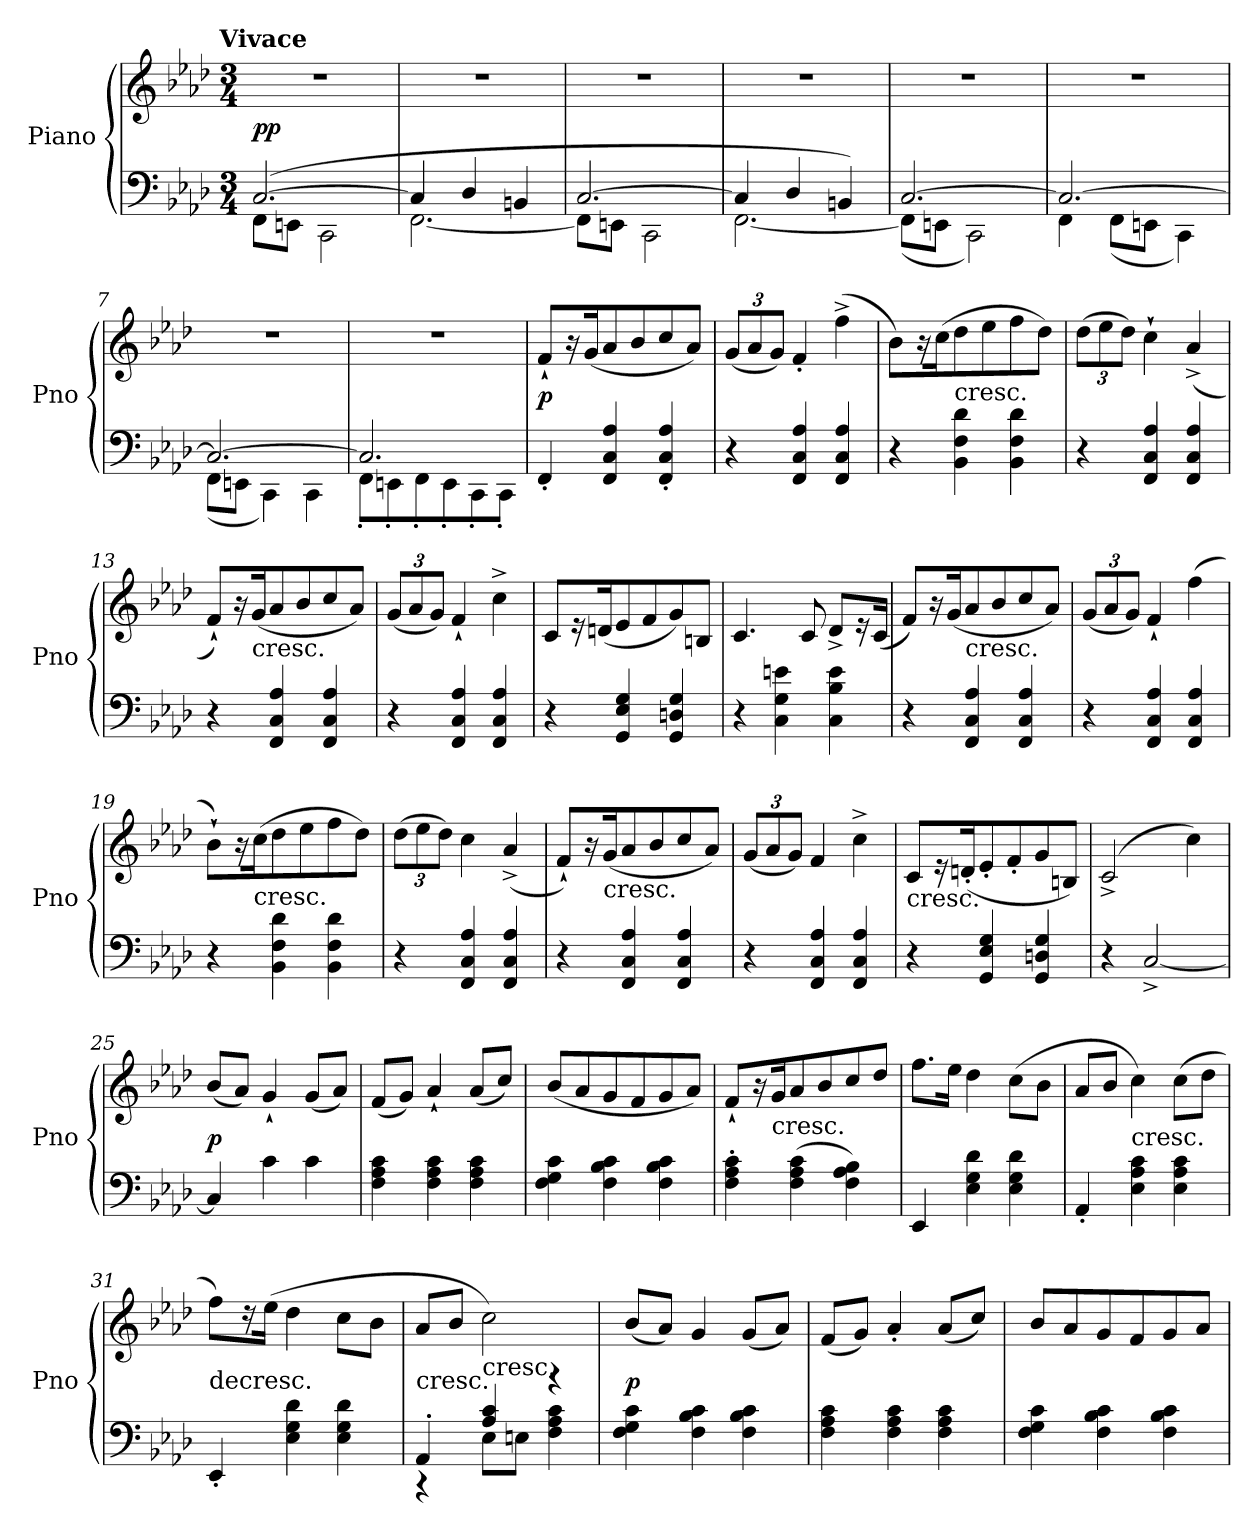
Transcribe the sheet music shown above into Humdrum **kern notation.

**kern	**kern	**dynam
*part1	*part1	*part1
*staff2	*staff1	*staff1/2
*I"Piano	*	*
*I'Pno	*	*
*clefF4	*clefG2	*
*k[b-e-a-d-]	*k[b-e-a-d-]	*
*f:	*f:	*
!!LO:TX:omd:t=Vivace
*M3/4	*M3/4	*
*MM162	*MM162	*
=1	=1	=1
*^	*	*
([2.C/	8FF\L	2.r	pp
.	8EEn\J	.	.
.	2CC\	.	.
=2	=2	=2	=2
4C/]	[2.FF\	2.r	.
4D-/	.	.	.
4BBn/	.	.	.
=3	=3	=3	=3
[2.C/	8FF\L]	2.r	.
.	8EEn\J	.	.
.	2CC\	.	.
=4	=4	=4	=4
4C/]	[2.FF\	2.r	.
4D-/	.	.	.
4BBn/)	.	.	.
=5	=5	=5	=5
[2.C/	(8FF\L]	2.r	.
.	8EEn\J	.	.
.	2CC\)	.	.
=6	=6	=6	=6
2.C/_	4FF\	2.r	.
.	(8FF\L	.	.
.	8EEn\J	.	.
.	4CC\)	.	.
=7	=7	=7	=7
2.C/_	(8FF\L	2.r	.
.	8EEn\J	.	.
.	4CC\)	.	.
.	4CC\	.	.
=8	=8	=8	=8
2.C/]	8FF'\L	2.r	.
.	8EEn'\	.	.
.	8FF'\	.	.
.	8EE'\	.	.
.	8CC'\	.	.
.	8CC'\J	.	.
*v	*v	*	*
=9	=9	=9
4FF'/	8f`/L	p
.	16r	.
.	(16g/K	.
4FF/ 4C/ 4A-/	8a-/	.
.	8b-/	.
4FF'/ 4C'/ 4A-'/	8cc/	.
.	8a-/J)	.
=10	=10	=10
4r	(12g/L	.
.	12a-/	.
.	12g/J)	.
4FF/ 4C/ 4A-/	4f'/	.
4FF/ 4C/ 4A-/	(4ff^\	.
=11	=11	=11
4r	8b-\L)	.
.	16r	.
.	(16cc\K	.
!	!LO:TX:c:t=cresc.	!
4BB-\ 4F\ 4d-\	8dd-\	.
.	8ee-\	.
4BB-\ 4F\ 4d-\	8ff\	.
.	8dd-\J)	.
=12	=12	=12
4r	(12dd-\L	.
.	12ee-\	.
.	12dd-\J)	.
4FF/ 4C/ 4A-/	4cc`\	.
4FF/ 4C/ 4A-/	(4a-^/	.
=13	=13	=13
4r	8f`/L)	.
.	16r	.
!	!LO:TX:c:t=cresc.	!
.	(16g/K	.
4FF/ 4C/ 4A-/	8a-/	.
.	8b-/	.
4FF/ 4C/ 4A-/	8cc/	.
.	8a-/J)	.
=14	=14	=14
4r	(12g/L	.
.	12a-/	.
.	12g/J)	.
4FF/ 4C/ 4A-/	4f`/	.
4FF/ 4C/ 4A-/	4cc^\	.
=15	=15	=15
4r	8c/L	.
.	16r	.
.	(16dn/K	.
4GG/ 4E-/ 4G/	8e-/	.
.	8f/	.
4GG/ 4Dn/ 4G/	8g/)	.
.	8Bn/J	.
=16	=16	=16
4r	4.c/	.
4C\ 4G\ 4en\	.	.
.	8c/	.
4C\ 4B-\ 4e\	8d-^/L	.
.	16r	.
.	(16c/Jk	.
=17	=17	=17
4r	8f/L)	.
.	16r	.
.	(16g/K	.
!	!LO:TX:c:t=cresc.	!
4FF/ 4C/ 4A-/	8a-/	.
.	8b-/	.
4FF/ 4C/ 4A-/	8cc/	.
.	8a-/J)	.
=18	=18	=18
4r	(12g/L	.
.	12a-/	.
.	12g/J)	.
4FF/ 4C/ 4A-/	4f`/	.
4FF/ 4C/ 4A-/	(4ff\	.
=19	=19	=19
4r	8b-`\L)	.
.	16r	.
!	!LO:TX:c:t=cresc.	!
.	(16cc\K	.
4BB-\ 4F\ 4d-\	8dd-\	.
.	8ee-\	.
4BB-\ 4F\ 4d-\	8ff\	.
.	8dd-\J)	.
=20	=20	=20
4r	(12dd-\L	.
.	12ee-\	.
.	12dd-\J)	.
4FF/ 4C/ 4A-/	4cc\	.
4FF/ 4C/ 4A-/	(4a-^/	.
=21	=21	=21
4r	8f`/L)	.
.	16r	.
!	!LO:TX:c:t=cresc.	!
.	(16g/K	.
4FF/ 4C/ 4A-/	8a-/	.
.	8b-/	.
4FF/ 4C/ 4A-/	8cc/	.
.	8a-/J)	.
=22	=22	=22
4r	(12g/L	.
.	12a-/	.
.	12g/J)	.
4FF/ 4C/ 4A-/	4f/	.
4FF/ 4C/ 4A-/	4cc^\	.
=23	=23	=23
!	!LO:TX:c:t=cresc.	!
4r	8c/L	.
.	16r	.
.	(16dn'/K	.
4GG/ 4E-/ 4G/	8e-'/	.
.	8f'/	.
4GG/ 4Dn/ 4G/	8g/	.
.	8Bn/J)	.
=24	=24	=24
4r	(2c^/	.
[2C^/	.	.
.	4cc\)	.
=25	=25	=25
4C/]	(8b-/L	p
.	8a-/J)	.
4c\	4g`/	.
4c\	(8g/L	.
.	8a-/J)	.
=26	=26	=26
4F\ 4A-\ 4c\	(8f/L	.
.	8g/J)	.
4F\ 4A-\ 4c\	4a-`/	.
4F\ 4A-\ 4c\	(8a-/L	.
.	8cc/J)	.
=27	=27	=27
4F\ 4G\ 4c\	(8b-/L	.
.	8a-/	.
4F\ 4B-\ 4c\	8g/	.
.	8f/	.
4F\ 4B-\ 4c\	8g/	.
.	8a-/J)	.
=28	=28	=28
4F'\ 4A-'\ 4c'\	8f`/L	.
.	16r	.
!	!LO:TX:c:t=cresc.	!
.	16g/K	.
(4F\ 4A-\ 4c\	8a-/	.
.	8b-/	.
4F\ 4A-\ 4B-\)	8cc/	.
.	8dd-/J	.
=29	=29	=29
4EE-/	8.ff\L	.
.	16ee-\Jk	.
4E-\ 4G\ 4d-\	4dd-\	.
4E-\ 4G\ 4d-\	(8cc\L	.
.	8b-\J	.
=30	=30	=30
4AA-'/	8a-/L	.
.	8b-/J	.
!	!LO:TX:c:t=cresc.	!
4E-\ 4A-\ 4c\	4cc\)	.
4E-\ 4A-\ 4c\	(8cc\L	.
.	8dd-\J	.
=31	=31	=31
!	!LO:TX:c:t=decresc.	!
4EE-'/	8ff\L)	.
.	16r	.
.	(16ee-\Jk	.
4E-\ 4G\ 4d-\	4dd-\	.
4E-\ 4G\ 4d-\	8cc\L	.
.	8b-\J	.
=32	=32	=32
*^	*	*
!	!	!LO:TX:c:t=cresc.	!
4AA-'/	4r	8a-/L	.
.	.	8b-/J	.
!	!	!LO:TX:c:t=cresc.	!
4A-/ 4c/	8E-\L	2cc\)	.
.	8En\J	.	.
4r	4F\ 4A-\ 4c\	.	.
*v	*v	*	*
=33	=33	=33
4F\ 4G\ 4c\	(8b-/L	p
.	8a-/J)	.
4F\ 4B-\ 4c\	4g/	.
4F\ 4B-\ 4c\	(8g/L	.
.	8a-/J)	.
=34	=34	=34
4F\ 4A-\ 4c\	(8f/L	.
.	8g/J)	.
4F\ 4A-\ 4c\	4a-'/	.
4F\ 4A-\ 4c\	(8a-/L	.
.	8cc/J)	.
=35	=35	=35
4F\ 4G\ 4c\	8b-/L	.
.	8a-/	.
4F\ 4B-\ 4c\	8g/	.
.	8f/	.
4F\ 4B-\ 4c\	8g/	.
.	8a-/J	.
=	=	=
*-	*-	*-
